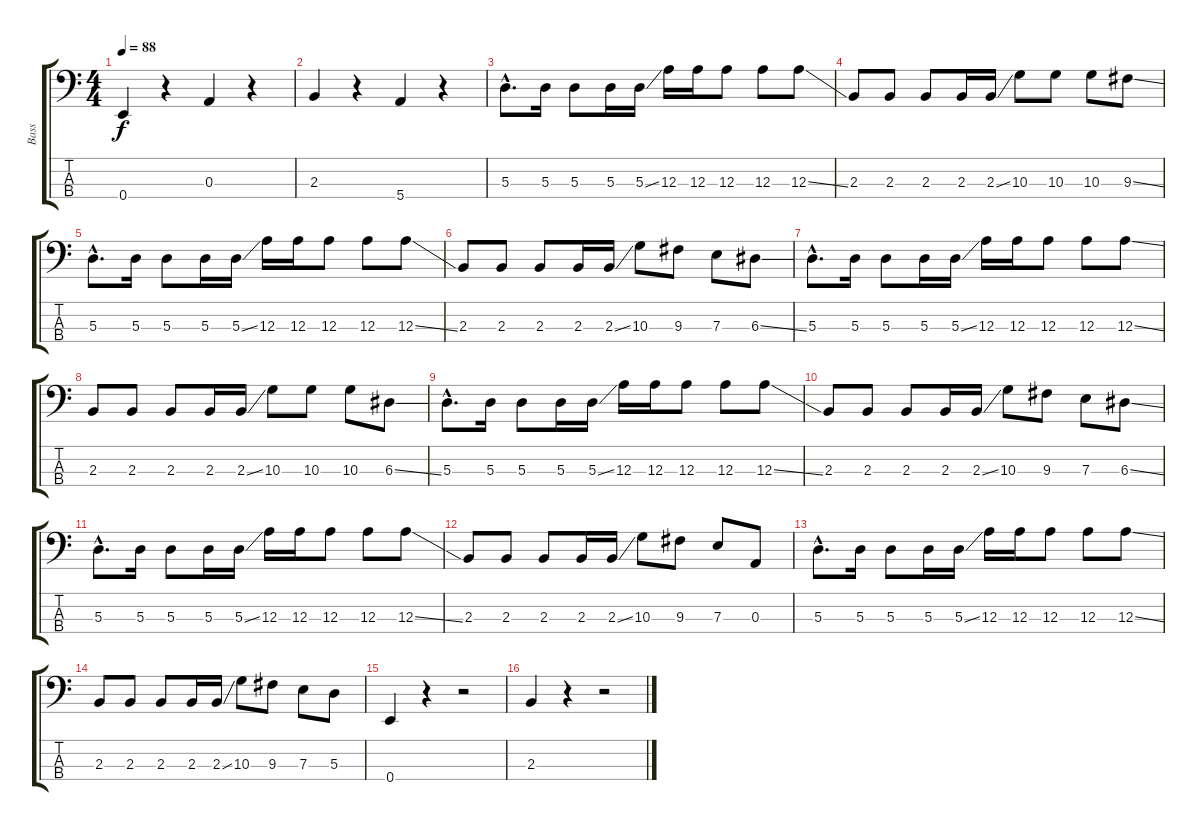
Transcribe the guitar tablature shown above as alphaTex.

\track ("Bass" "Bass") {instrument synthbass2}
\staff {score tabs}
\tuning (G2 D2 A1 E1) {hide}
\ts (4 4)
\tempo 88
\clef f4
\ks c
0.4.4{dy f} r.4 0.3.4 r.4 |
2.3.4 r.4 5.4.4 r.4 |
5.3{hac}.8{d volume 16} 5.3.16 5.3.8 5.3.16 5.3{ss}.16 12.3.16 12.3.16 12.3.8 12.3.8 12.3{ss}.8 |
2.3.8 2.3.8 2.3.8 2.3.16 2.3{ss}.16 10.3.8 10.3.8 10.3.8 9.3{ss}.8 |
5.3{hac}.8{d} 5.3.16 5.3.8 5.3.16 5.3{ss}.16 12.3.16 12.3.16 12.3.8 12.3.8 12.3{ss}.8 |
2.3.8 2.3.8 2.3.8 2.3.16 2.3{ss}.16 10.3.8 9.3.8 7.3.8 6.3{ss}.8 |
5.3{hac}.8{d} 5.3.16 5.3.8 5.3.16 5.3{ss}.16 12.3.16 12.3.16 12.3.8 12.3.8 12.3{ss}.8 |
2.3.8 2.3.8 2.3.8 2.3.16 2.3{ss}.16 10.3.8 10.3.8 10.3.8 6.3{ss}.8 |
5.3{hac}.8{d} 5.3.16 5.3.8 5.3.16 5.3{ss}.16 12.3.16 12.3.16 12.3.8 12.3.8 12.3{ss}.8 |
2.3.8 2.3.8 2.3.8 2.3.16 2.3{ss}.16 10.3.8 9.3.8 7.3.8 6.3{ss}.8 |
5.3{hac}.8{d} 5.3.16 5.3.8 5.3.16 5.3{ss}.16 12.3.16 12.3.16 12.3.8 12.3.8 12.3{ss}.8 |
2.3.8 2.3.8 2.3.8 2.3.16 2.3{ss}.16 10.3.8 9.3.8 7.3.8 0.3.8 |
5.3{hac}.8{d} 5.3.16 5.3.8 5.3.16 5.3{ss}.16 12.3.16 12.3.16 12.3.8 12.3.8 12.3{ss}.8 |
2.3.8 2.3.8 2.3.8 2.3.16 2.3{ss}.16 10.3.8 9.3.8 7.3.8 5.3.8 |
0.4.4{volume 14} r.4 r.2 |
2.3.4 r.4 r.2
